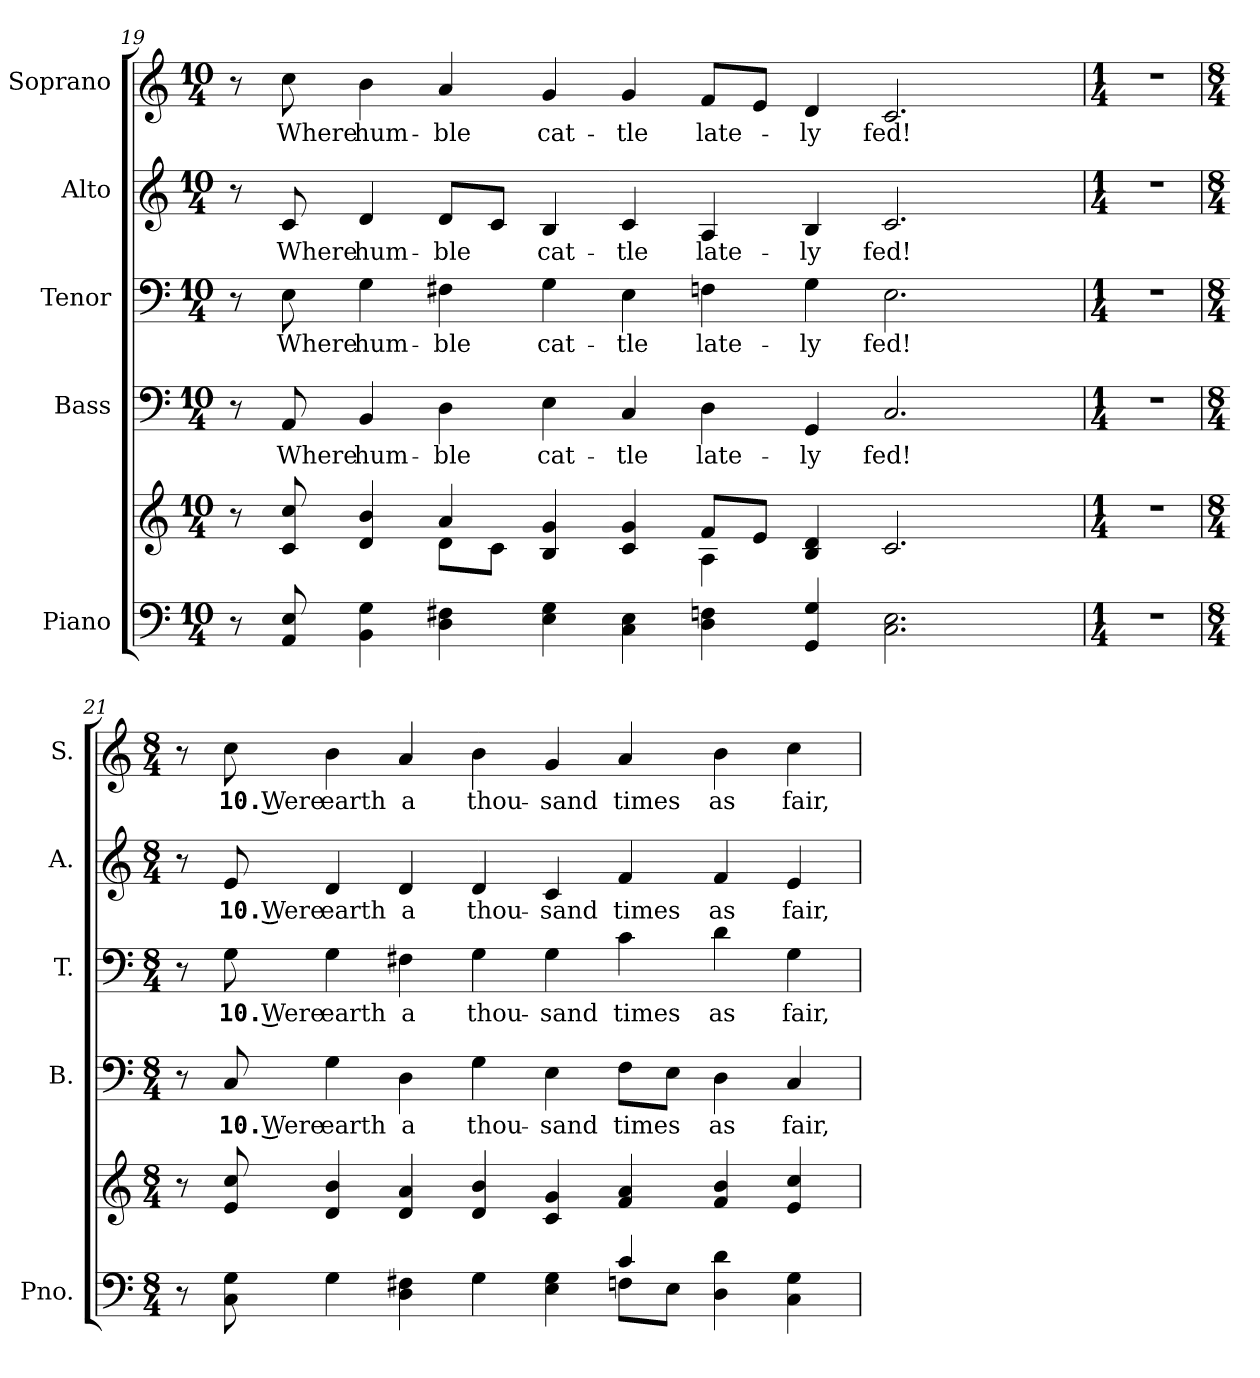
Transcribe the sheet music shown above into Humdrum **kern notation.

**kern	**kern	**kern	**text	**kern	**text	**kern	**text	**kern	**text
*part5	*part5	*part4	*part4	*part3	*part3	*part2	*part2	*part1	*part1
*staff6	*staff5	*staff4	*staff4	*staff3	*staff3	*staff2	*staff2	*staff1	*staff1
*I"Piano	*	*I"Bass	*	*I"Tenor	*	*I"Alto	*	*I"Soprano	*
*I'Pno.	*	*I'B.	*	*I'T.	*	*I'A.	*	*I'S.	*
!!LO:PB:g=z
*clefF4	*clefG2	*clefF4	*	*clefF4	*	*clefG2	*	*clefG2	*
*k[]	*k[]	*k[]	*	*k[]	*	*k[]	*	*k[]	*
*C:	*C:	*C:	*	*C:	*	*C:	*	*C:	*
*M10/4	*M10/4	*M10/4	*	*M10/4	*	*M10/4	*	*M10/4	*
=19	=19	=19	=19	=19	=19	=19	=19	=19	=19
*	*^	*	*	*	*	*	*	*	*
8r	8r	2ryy	8r	.	8r	.	8r	.	8r	.
!	!	!	!	!LO:LY:b:color=#000000	!	!	!	!	!	!
!	!	!	!	!	!	!LO:LY:b:color=#000000	!	!	!	!
!	!	!	!	!	!	!	!	!LO:LY:b:color=#000000	!	!
!	!	!	!	!	!	!	!	!	!	!LO:LY:b:color=#000000
8AAi/ 8Ei	8ci/ 8cci	.	8AAi/	Where	8Ei\	Where	8ci/	Where	8cci\	Where
!	!	!	!	!LO:LY:b:color=#000000	!	!	!	!	!	!
!	!	!	!	!	!	!LO:LY:b:color=#000000	!	!	!	!
!	!	!	!	!	!	!	!	!LO:LY:b:color=#000000	!	!
!	!	!	!	!	!	!	!	!	!	!LO:LY:b:color=#000000
4BBi\ 4Gi	4di/ 4bi	.	4BBi/	hum-	4Gi\	hum-	4di/	hum-	4bi\	hum-
!	!	!	!	!LO:LY:b:color=#000000	!	!	!	!	!	!
!	!	!	!	!	!	!LO:LY:b:color=#000000	!	!	!	!
!	!	!	!	!	!	!	!	!LO:LY:b:color=#000000	!	!
!	!	!	!	!	!	!	!	!	!	!LO:LY:b:color=#000000
4Di\ 4F#Xi	4ai/	8di\L	4Di\	-ble	4F#Xi\	-ble	8di/L	-ble	4ai/	-ble
.	.	8ci\J	.	.	.	.	8ci/J	.	.	.
!	!	!	!	!LO:LY:b:color=#000000	!	!	!	!	!	!
!	!	!	!	!	!	!LO:LY:b:color=#000000	!	!	!	!
!	!	!	!	!	!	!	!	!LO:LY:b:color=#000000	!	!
!	!	!	!	!	!	!	!	!	!	!LO:LY:b:color=#000000
4Ei\ 4Gi	4Bi/ 4gi	4ryy	4Ei\	cat-	4Gi\	cat-	4Bi/	cat-	4gi/	cat-
!	!	!	!	!LO:LY:b:color=#000000	!	!	!	!	!	!
!	!	!	!	!	!	!LO:LY:b:color=#000000	!	!	!	!
!	!	!	!	!	!	!	!	!LO:LY:b:color=#000000	!	!
!	!	!	!	!	!	!	!	!	!	!LO:LY:b:color=#000000
4Ci\ 4Ei	4ci/ 4gi	4ryy	4Ci/	-tle	4Ei\	-tle	4ci/	-tle	4gi/	-tle
!	!	!	!	!LO:LY:b:color=#000000	!	!	!	!	!	!
!	!	!	!	!	!	!LO:LY:b:color=#000000	!	!	!	!
!	!	!	!	!	!	!	!	!LO:LY:b:color=#000000	!	!
!	!	!	!	!	!	!	!	!	!	!LO:LY:b:color=#000000
4Di\ 4Fni	8fi/L	4Ai\	4Di\	late-	4Fni\	late-	4Ai/	late-	8fi/L	late-
.	8ei/J	.	.	.	.	.	.	.	8ei/J	.
!	!	!	!	!LO:LY:b:color=#000000	!	!	!	!	!	!
!	!	!	!	!	!	!LO:LY:b:color=#000000	!	!	!	!
!	!	!	!	!	!	!	!	!LO:LY:b:color=#000000	!	!
!	!	!	!	!	!	!	!	!	!	!LO:LY:b:color=#000000
4GGi/ 4Gi	4Bi/ 4di	2ryy	4GGi/	-ly	4Gi\	-ly	4Bi/	-ly	4di/	-ly
!	!	!	!	!LO:LY:b:color=#000000	!	!	!	!	!	!
!	!	!	!	!	!	!LO:LY:b:color=#000000	!	!	!	!
!	!	!	!	!	!	!	!	!LO:LY:b:color=#000000	!	!
!	!	!	!	!	!	!	!	!	!	!LO:LY:b:color=#000000
2.Ci\ 2.Ei	2.ci/	.	2.Ci/	fed!	2.Ei\	fed!	2.ci/	fed!	2.ci/	fed!
.	.	2ryy	.	.	.	.	.	.	.	.
*	*v	*v	*	*	*	*	*	*	*	*
!!LO:PB:g=z
=20	=20	=20	=20	=20	=20	=20	=20	=20	=20
*M1/4	*M1/4	*M1/4	*	*M1/4	*	*M1/4	*	*M1/4	*
*	*^	*	*	*	*	*	*	*	*
!LO:N:vis=1	!LO:N:vis=1	!	!LO:N:vis=1	!	!LO:N:vis=1	!	!LO:N:vis=1	!	!LO:N:vis=1	!
*	*v	*v	*	*	*	*	*	*	*	*
4r	4r	4r	.	4r	.	4r	.	4r	.
!!LO:PB:g=z
=21	=21	=21	=21	=21	=21	=21	=21	=21	=21
*M8/4	*M8/4	*M8/4	*	*M8/4	*	*M8/4	*	*M8/4	*
*^	*	*	*	*	*	*	*	*	*
8r	1ryy	8r	8r	.	8r	.	8r	.	8r	.
!	!	!	!	!LO:LY:b:color=#000000	!	!	!	!	!	!
!	!	!	!	!	!	!LO:LY:b:color=#000000	!	!	!	!
!	!	!	!	!	!	!	!	!LO:LY:b:color=#000000	!	!
!	!	!	!	!	!	!	!	!	!	!LO:LY:b:color=#000000
8Ci\ 8Gi	.	8ei/ 8cci	8Ci/	10. Were	8Gi\	10. Were	8ei/	10. Were	8cci\	10. Were
!	!	!	!	!LO:LY:b:color=#000000	!	!	!	!	!	!
!	!	!	!	!	!	!LO:LY:b:color=#000000	!	!	!	!
!	!	!	!	!	!	!	!	!LO:LY:b:color=#000000	!	!
!	!	!	!	!	!	!	!	!	!	!LO:LY:b:color=#000000
4Gi\	.	4di/ 4bi	4Gi\	earth	4Gi\	earth	4di/	earth	4bi\	earth
!	!	!	!	!LO:LY:b:color=#000000	!	!	!	!	!	!
!	!	!	!	!	!	!LO:LY:b:color=#000000	!	!	!	!
!	!	!	!	!	!	!	!	!LO:LY:b:color=#000000	!	!
!	!	!	!	!	!	!	!	!	!	!LO:LY:b:color=#000000
4Di\ 4F#Xi	.	4di/ 4ai	4Di\	a	4F#Xi\	a	4di/	a	4ai/	a
!	!	!	!	!LO:LY:b:color=#000000	!	!	!	!	!	!
!	!	!	!	!	!	!LO:LY:b:color=#000000	!	!	!	!
!	!	!	!	!	!	!	!	!LO:LY:b:color=#000000	!	!
!	!	!	!	!	!	!	!	!	!	!LO:LY:b:color=#000000
4Gi\	.	4di/ 4bi	4Gi\	thou-	4Gi\	thou-	4di/	thou-	4bi\	thou-
!	!	!	!	!LO:LY:b:color=#000000	!	!	!	!	!	!
!	!	!	!	!	!	!LO:LY:b:color=#000000	!	!	!	!
!	!	!	!	!	!	!	!	!LO:LY:b:color=#000000	!	!
!	!	!	!	!	!	!	!	!	!	!LO:LY:b:color=#000000
4Ei\ 4Gi	4ryy	4ci/ 4gi	4Ei\	-sand	4Gi\	-sand	4ci/	-sand	4gi/	-sand
!	!	!	!	!LO:LY:b:color=#000000	!	!	!	!	!	!
!	!	!	!	!	!	!LO:LY:b:color=#000000	!	!	!	!
!	!	!	!	!	!	!	!	!LO:LY:b:color=#000000	!	!
!	!	!	!	!	!	!	!	!	!	!LO:LY:b:color=#000000
4ci/	8Fni\L	4fi/ 4ai	8Fi\L	times	4ci\	times	4fi/	times	4ai/	times
.	8Ei\J	.	8Ei\J	.	.	.	.	.	.	.
!	!	!	!	!LO:LY:b:color=#000000	!	!	!	!	!	!
!	!	!	!	!	!	!LO:LY:b:color=#000000	!	!	!	!
!	!	!	!	!	!	!	!	!LO:LY:b:color=#000000	!	!
!	!	!	!	!	!	!	!	!	!	!LO:LY:b:color=#000000
4Di\ 4di	2ryy	4fi/ 4bi	4Di\	as	4di\	as	4fi/	as	4bi\	as
!	!	!	!	!LO:LY:b:color=#000000	!	!	!	!	!	!
!	!	!	!	!	!	!LO:LY:b:color=#000000	!	!	!	!
!	!	!	!	!	!	!	!	!LO:LY:b:color=#000000	!	!
!	!	!	!	!	!	!	!	!	!	!LO:LY:b:color=#000000
4Ci\ 4Gi	.	4ei/ 4cci	4Ci/	fair,	4Gi\	fair,	4ei/	fair,	4cci\	fair,
*v	*v	*	*	*	*	*	*	*	*	*
=	=	=	=	=	=	=	=	=	=
*-	*-	*-	*-	*-	*-	*-	*-	*-	*-
